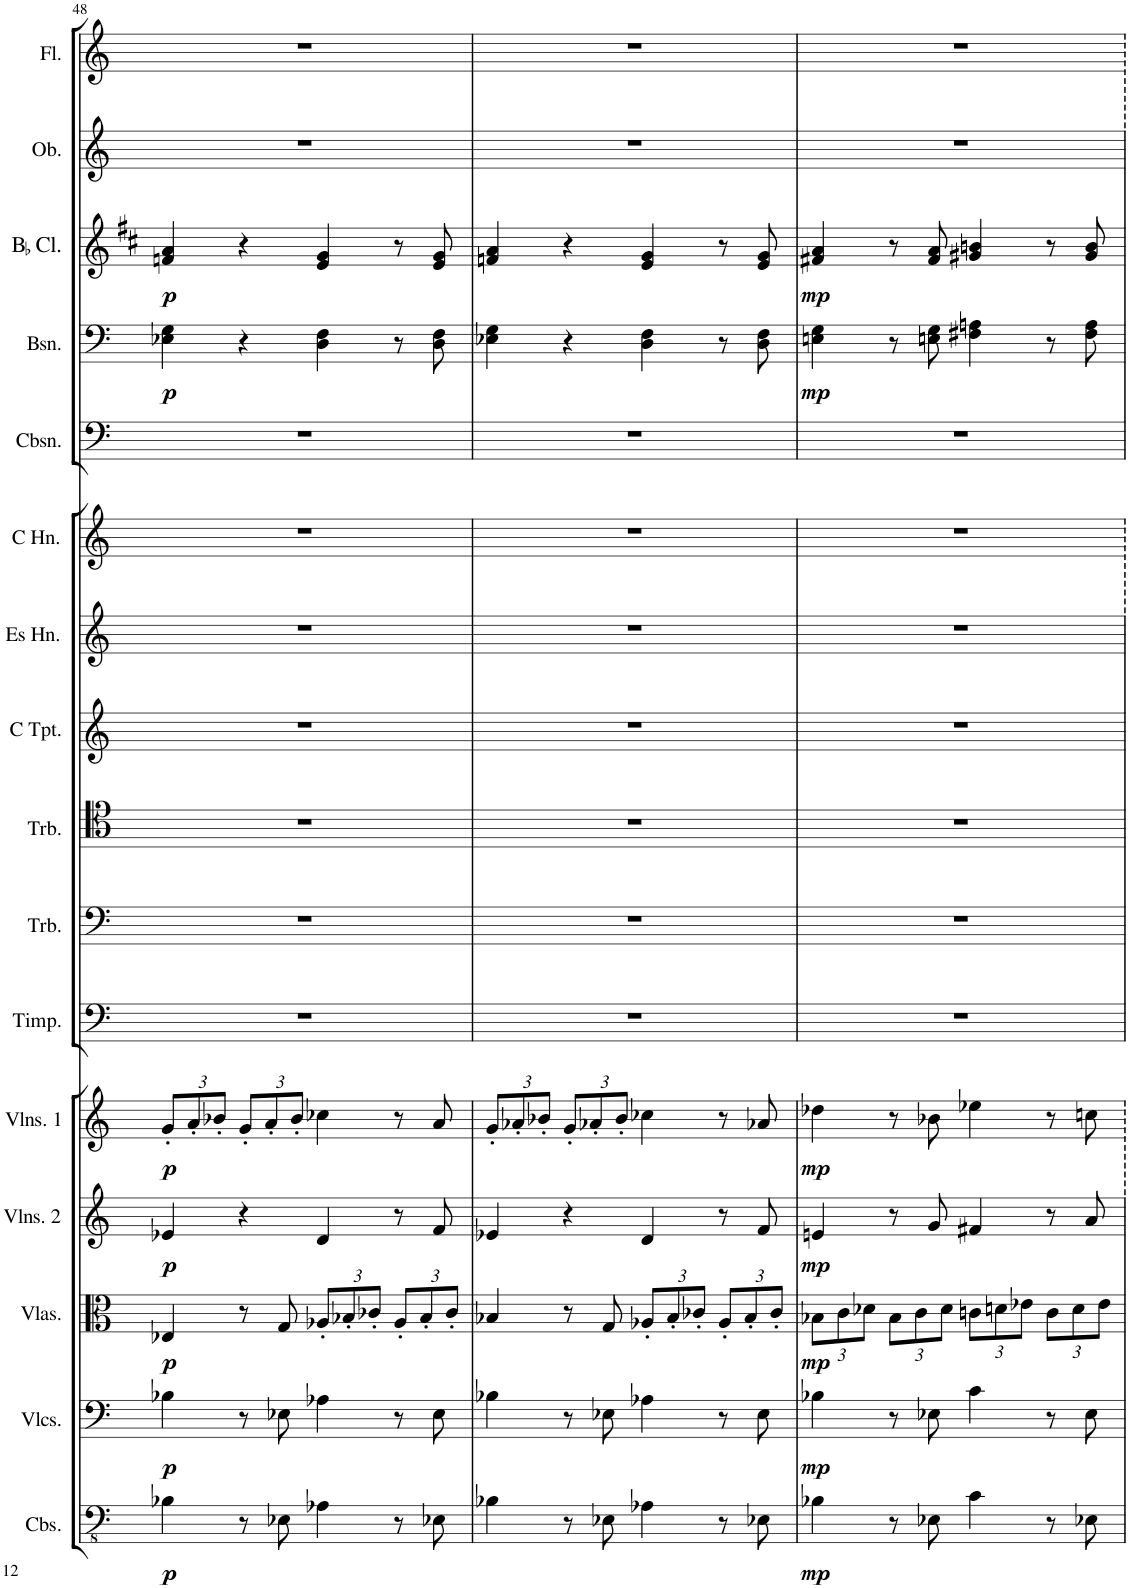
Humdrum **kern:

**kern	**dynam	**kern	**dynam	**kern	**dynam	**kern	**dynam	**kern	**dynam	**kern	**kern	**kern	**kern	**kern	**kern	**kern	**kern	**dynam	**kern	**dynam	**kern	**kern
*part16	*part16	*part15	*part15	*part14	*part14	*part13	*part13	*part12	*part12	*part11	*part10	*part9	*part8	*part7	*part6	*part5	*part4	*part4	*part3	*part3	*part2	*part1
*staff16	*staff16	*staff15	*staff15	*staff14	*staff14	*staff13	*staff13	*staff12	*staff12	*staff11	*staff10	*staff9	*staff8	*staff7	*staff6	*staff5	*staff4	*staff4	*staff3	*staff3	*staff2	*staff1
*I"Contrabasses	*	*I"Violoncellos	*	*I"Violas	*	*I"Violins 2	*	*I"Violins 1	*	*I"Timpani in C and G	*I"Trombone 3	*I"Trombone 1 2	*I"Trumpet 1 2 in C	*I"Horn 3 4  in Es	*I"Horn 1 2 in C	*I"Contrabassoon	*I"Bassoon 1 2	*	*I"BaccidentalFlat Clarinet 1 2	*	*I"Oboe 1 2	*I"Flute 1 2
*I'Cbs.	*	*I'Vlcs.	*	*I'Vlas.	*	*I'Vlns. 2	*	*I'Vlns. 1	*	*I'Timp.	*I'Trb.	*I'Trb.	*	*	*	*I'Cbsn.	*I'Bsn.	*	*I'BaccidentalFlat Cl.	*	*I'Ob.	*I'Fl.
!!LO:PB:g=z
*clefFv4	*	*clefF4	*	*clefC3	*	*clefG2	*	*clefG2	*	*clefF4	*clefF4	*clefC4	*clefG2	*clefG2	*clefG2	*clefF4	*clefF4	*	*clefG2	*	*clefG2	*clefG2
*	*	*	*	*	*	*	*	*	*	*	*	*	*	*Trd5c9	*Trd4c7	*Trd7c12	*	*	*Trd1c2	*	*	*
*k[]	*	*k[]	*	*k[]	*	*k[]	*	*k[]	*	*k[]	*k[]	*k[]	*k[]	*k[]	*k[]	*k[]	*k[]	*	*k[f#c#]	*	*k[]	*k[]
*M4/4	*	*M4/4	*	*M4/4	*	*M4/4	*	*M4/4	*	*M4/4	*M4/4	*M4/4	*M4/4	*M4/4	*M4/4	*M4/4	*M4/4	*	*M4/4	*	*M4/4	*M4/4
*met(c)	*	*met(c)	*	*met(c)	*	*met(c)	*	*met(c)	*	*met(c)	*met(c)	*met(c)	*met(c)	*met(c)	*met(c)	*met(c)	*met(c)	*	*met(c)	*	*met(c)	*met(c)
*	*	*	*	*	*	*	*	*Xbrackettup	*	*	*	*	*	*	*	*	*	*	*	*	*	*
=48	=48	=48	=48	=48	=48	=48	=48	=48	=48	=48	=48	=48	=48	=48	=48	=48	=48	=48	=48	=48	=48	=48
!	!LO:DY:b	!	!LO:DY:b	!	!LO:DY:b	!	!LO:DY:b	!	!LO:DY:b	!	!	!	!	!	!	!	!	!LO:DY:b	!	!LO:DY:b	!	!
4BB-X\	p	4B-X\	p	4E-X/	p	4e-X/	p	12g'/L	p	1r	1r	1r	1r	1r	1r	1r	4E-X\ 4G\	p	4fn/ 4a/	p	1r	1r
.	.	.	.	.	.	.	.	12a'/	.	.	.	.	.	.	.	.	.	.	.	.	.	.
.	.	.	.	.	.	.	.	12b-X'/J	.	.	.	.	.	.	.	.	.	.	.	.	.	.
8r	.	8r	.	8r	.	4r	.	12g'/L	.	.	.	.	.	.	.	.	4r	.	4r	.	.	.
.	.	.	.	.	.	.	.	12a'/	.	.	.	.	.	.	.	.	.	.	.	.	.	.
8EE-X\	.	8E-X\	.	8G/	.	.	.	.	.	.	.	.	.	.	.	.	.	.	.	.	.	.
.	.	.	.	.	.	.	.	12b-'/J	.	.	.	.	.	.	.	.	.	.	.	.	.	.
*	*	*	*	*Xbrackettup	*	*	*	*	*	*	*	*	*	*	*	*	*	*	*	*	*	*
4AA-X\	.	4A-X\	.	12A-X'/L	.	4d/	.	4cc-X\	.	.	.	.	.	.	.	.	4D\ 4F\	.	4e/ 4g/	.	.	.
.	.	.	.	12B-X'/	.	.	.	.	.	.	.	.	.	.	.	.	.	.	.	.	.	.
.	.	.	.	12c-X'/J	.	.	.	.	.	.	.	.	.	.	.	.	.	.	.	.	.	.
8r	.	8r	.	12A-'/L	.	8r	.	8r	.	.	.	.	.	.	.	.	8r	.	8r	.	.	.
.	.	.	.	12B-'/	.	.	.	.	.	.	.	.	.	.	.	.	.	.	.	.	.	.
8EE-X\	.	8E-\	.	.	.	8f/	.	8a/	.	.	.	.	.	.	.	.	8D\ 8F\	.	8e/ 8g/	.	.	.
.	.	.	.	12c-'/J	.	.	.	.	.	.	.	.	.	.	.	.	.	.	.	.	.	.
=49	=49	=49	=49	=49	=49	=49	=49	=49	=49	=49	=49	=49	=49	=49	=49	=49	=49	=49	=49	=49	=49	=49
4BB-X\	.	4B-X\	.	4B-X/	.	4e-X/	.	12g'/L	.	1r	1r	1r	1r	1r	1r	1r	4E-X\ 4G\	.	4fn/ 4a/	.	1r	1r
.	.	.	.	.	.	.	.	12a-X'/	.	.	.	.	.	.	.	.	.	.	.	.	.	.
.	.	.	.	.	.	.	.	12b-X'/J	.	.	.	.	.	.	.	.	.	.	.	.	.	.
8r	.	8r	.	8r	.	4r	.	12g'/L	.	.	.	.	.	.	.	.	4r	.	4r	.	.	.
.	.	.	.	.	.	.	.	12a-X'/	.	.	.	.	.	.	.	.	.	.	.	.	.	.
8EE-X\	.	8E-X\	.	8G/	.	.	.	.	.	.	.	.	.	.	.	.	.	.	.	.	.	.
.	.	.	.	.	.	.	.	12b-'/J	.	.	.	.	.	.	.	.	.	.	.	.	.	.
4AA-X\	.	4A-X\	.	12A-X'/L	.	4d/	.	4cc-X\	.	.	.	.	.	.	.	.	4D\ 4F\	.	4e/ 4g/	.	.	.
.	.	.	.	12B-'/	.	.	.	.	.	.	.	.	.	.	.	.	.	.	.	.	.	.
.	.	.	.	12c-X'/J	.	.	.	.	.	.	.	.	.	.	.	.	.	.	.	.	.	.
8r	.	8r	.	12A-'/L	.	8r	.	8r	.	.	.	.	.	.	.	.	8r	.	8r	.	.	.
.	.	.	.	12B-'/	.	.	.	.	.	.	.	.	.	.	.	.	.	.	.	.	.	.
8EE-X\	.	8E-\	.	.	.	8f/	.	8a-X/	.	.	.	.	.	.	.	.	8D\ 8F\	.	8e/ 8g/	.	.	.
.	.	.	.	12c-'/J	.	.	.	.	.	.	.	.	.	.	.	.	.	.	.	.	.	.
=50	=50	=50	=50	=50	=50	=50	=50	=50	=50	=50	=50	=50	=50	=50	=50	=50	=50	=50	=50	=50	=50	=50
!	!LO:DY:b	!	!LO:DY:b	!	!LO:DY:b	!	!LO:DY:b	!	!LO:DY:b	!	!	!	!	!	!	!	!	!LO:DY:b	!	!LO:DY:b	!	!
4BB-X\	mp	4B-X\	mp	12B-X\L	mp	4en/	mp	4dd-X\	mp	1r	1r	1r	1r	1r	1r	1r	4En\ 4G\	mp	4f#X/ 4a/	mp	1r	1r
.	.	.	.	12c\	.	.	.	.	.	.	.	.	.	.	.	.	.	.	.	.	.	.
.	.	.	.	12d-X\J	.	.	.	.	.	.	.	.	.	.	.	.	.	.	.	.	.	.
8r	.	8r	.	12B-\L	.	8r	.	8r	.	.	.	.	.	.	.	.	8r	.	8r	.	.	.
.	.	.	.	12c\	.	.	.	.	.	.	.	.	.	.	.	.	.	.	.	.	.	.
8EE-X\	.	8E-X\	.	.	.	8g/	.	8b-X\	.	.	.	.	.	.	.	.	8En\ 8G\	.	8f#/ 8a/	.	.	.
.	.	.	.	12d-\J	.	.	.	.	.	.	.	.	.	.	.	.	.	.	.	.	.	.
4C\	.	4c\	.	12cn\L	.	4f#X/	.	4ee-X\	.	.	.	.	.	.	.	.	4F#X\ 4An\	.	4g#X/ 4bn/	.	.	.
.	.	.	.	12dn\	.	.	.	.	.	.	.	.	.	.	.	.	.	.	.	.	.	.
.	.	.	.	12e-X\J	.	.	.	.	.	.	.	.	.	.	.	.	.	.	.	.	.	.
8r	.	8r	.	12c\L	.	8r	.	8r	.	.	.	.	.	.	.	.	8r	.	8r	.	.	.
.	.	.	.	12d\	.	.	.	.	.	.	.	.	.	.	.	.	.	.	.	.	.	.
8EE-X\	.	8E-\	.	.	.	8a/	.	8ccn\	.	.	.	.	.	.	.	.	8F#\ 8A\	.	8g#/ 8b/	.	.	.
.	.	.	.	12e-\J	.	.	.	.	.	.	.	.	.	.	.	.	.	.	.	.	.	.
=	=	=	=	=	=	=	=	=	=	=	=	=	=	=	=	=	=	=	=	=	=	=
*-	*-	*-	*-	*-	*-	*-	*-	*-	*-	*-	*-	*-	*-	*-	*-	*-	*-	*-	*-	*-	*-	*-
